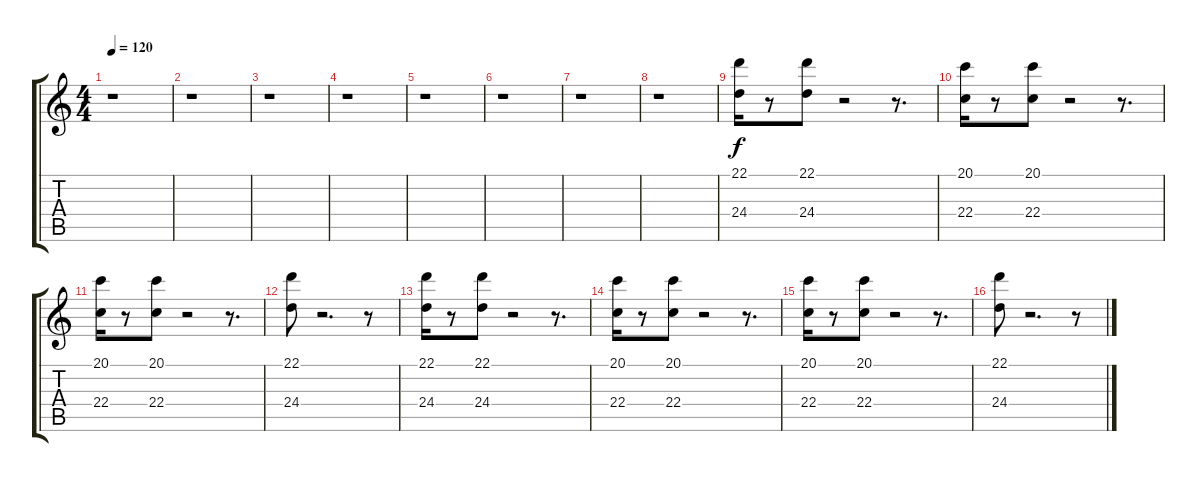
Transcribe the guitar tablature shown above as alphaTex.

\track "" {instrument lead8bassandlead}
\staff {score tabs}
\tuning (E4 B3 G3 D3 A2 E2) {hide}
\ts (4 4)
\tempo 120
\clef g2
\ks c
r.1{dy f} |
r.1 |
r.1 |
r.1 |
r.1 |
r.1 |
r.1 |
r.1 |
(22.1 24.4).16 r.8 (22.1 24.4).8 r.2 r.8{d} |
(20.1 22.4).16 r.8 (20.1 22.4).8 r.2 r.8{d} |
(20.1 22.4).16 r.8 (20.1 22.4).8 r.2 r.8{d} |
(22.1 24.4).8 r.2{d} r.8 |
(22.1 24.4).16 r.8 (22.1 24.4).8 r.2 r.8{d} |
(20.1 22.4).16 r.8 (20.1 22.4).8 r.2 r.8{d} |
(20.1 22.4).16 r.8 (20.1 22.4).8 r.2 r.8{d} |
(22.1 24.4).8 r.2{d} r.8
